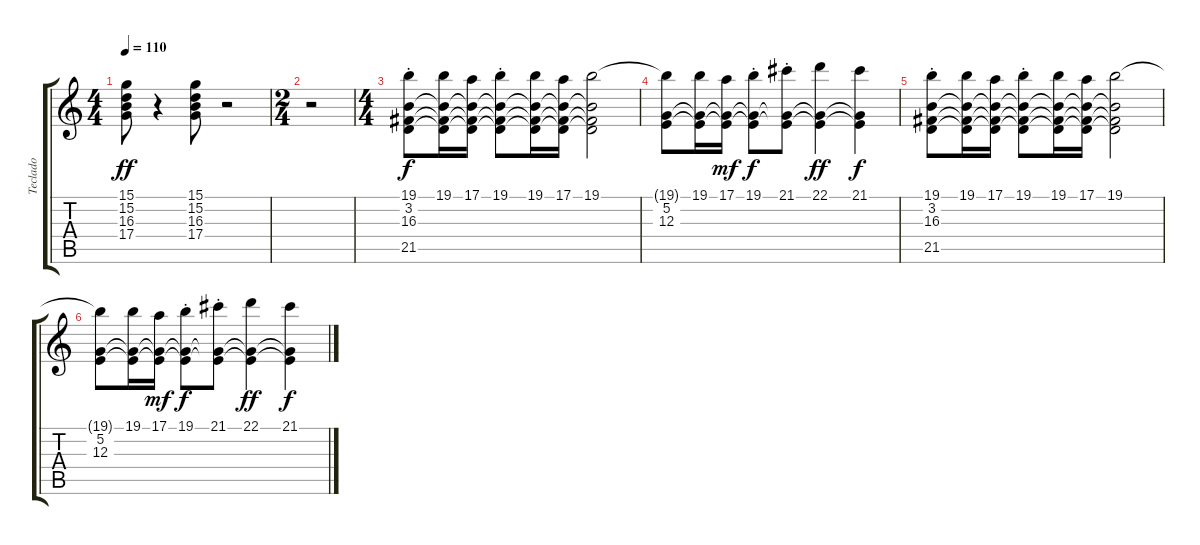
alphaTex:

\track ("Teclado" "Teclado") {instrument drawbarorgan}
\staff {score tabs}
\tuning (E4 B3 G3 D3 A2 E2) {hide}
\ts (4 4)
\tempo 110
\clef g2
\ks c
(15.1 15.2 16.3 17.4).8{dy ff} r.4 (15.1 15.2 16.3 17.4).8 r.2 |
\ts (2 4)
r.2 |
\ts (4 4)
(19.1{st} 3.2 16.3 21.5).8{dy f} (19.1 3.2{t} 16.3{t} 21.5{t}).16 (17.1 3.2{t} 16.3{t} 21.5{t}).16 (19.1{st} 3.2{t} 16.3{t} 21.5{t}).8 (19.1 3.2{t} 16.3{t} 21.5{t}).16 (17.1 3.2{t} 16.3{t} 21.5{t}).16 (19.1 3.2{t} 16.3{t} 21.5{t}).2 |
(19.1{t} 5.2 12.3).8 (19.1 5.2{t} 12.3{t}).16 (17.1 5.2{t} 12.3{t}).16{dy mf} (19.1{st} 5.2{t} 12.3{t}).8{dy f} (21.1{st} 5.2{t} 12.3{t}).8 (22.1 5.2{t} 12.3{t}).4{dy ff} (21.1 5.2{t} 12.3{t}).4{dy f} |
(19.1{st} 3.2 16.3 21.5).8 (19.1 3.2{t} 16.3{t} 21.5{t}).16 (17.1 3.2{t} 16.3{t} 21.5{t}).16 (19.1{st} 3.2{t} 16.3{t} 21.5{t}).8 (19.1 3.2{t} 16.3{t} 21.5{t}).16 (17.1 3.2{t} 16.3{t} 21.5{t}).16 (19.1 3.2{t} 16.3{t} 21.5{t}).2 |
(19.1{t} 5.2 12.3).8 (19.1 5.2{t} 12.3{t}).16 (17.1 5.2{t} 12.3{t}).16{dy mf} (19.1{st} 5.2{t} 12.3{t}).8{dy f} (21.1{st} 5.2{t} 12.3{t}).8 (22.1 5.2{t} 12.3{t}).4{dy ff} (21.1 5.2{t} 12.3{t}).4{dy f}
